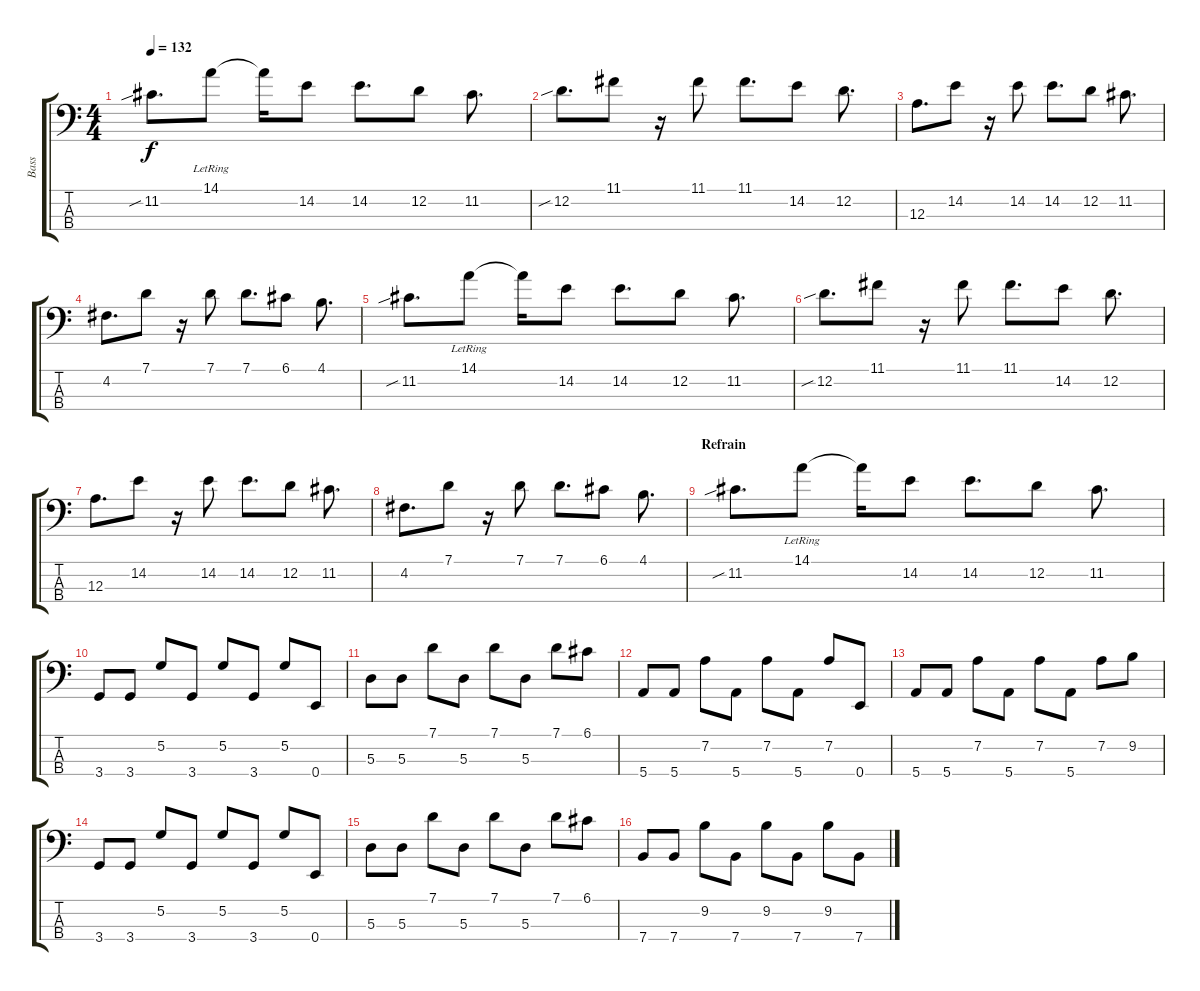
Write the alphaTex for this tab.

\track ("Bass" "Bass") {instrument electricbassfinger}
\staff {score tabs}
\tuning (G2 D2 A1 E1) {hide}
\ts (4 4)
\tempo 132
\clef f4
\ks c
11.2{sib}.8{d dy f} 14.1{lr}.8 14.1{t}.16 14.2.8 14.2.8{d} 12.2.8 11.2.8{d} |
12.2{sib}.8{d} 11.1.8 r.16 11.1.8 11.1.8{d} 14.2.8 12.2.8{d} |
12.3.8{d} 14.2.8 r.16 14.2.8 14.2.8{d} 12.2.8 11.2.8{d} |
4.2.8{d} 7.1.8 r.16 7.1.8 7.1.8{d} 6.1.8 4.1.8{d} |
11.2{sib}.8{d} 14.1{lr}.8 14.1{t}.16 14.2.8 14.2.8{d} 12.2.8 11.2.8{d} |
12.2{sib}.8{d} 11.1.8 r.16 11.1.8 11.1.8{d} 14.2.8 12.2.8{d} |
12.3.8{d} 14.2.8 r.16 14.2.8 14.2.8{d} 12.2.8 11.2.8{d} |
4.2.8{d} 7.1.8 r.16 7.1.8 7.1.8{d} 6.1.8 4.1.8{d} |
\section ("" "Refrain")
11.2{sib}.8{d} 14.1{lr}.8 14.1{t}.16 14.2.8 14.2.8{d} 12.2.8 11.2.8{d} |
3.4.8 3.4.8 5.2.8 3.4.8 5.2.8 3.4.8 5.2.8 0.4.8 |
5.3.8 5.3.8 7.1.8 5.3.8 7.1.8 5.3.8 7.1.8 6.1.8 |
5.4.8 5.4.8 7.2.8 5.4.8 7.2.8 5.4.8 7.2.8 0.4.8 |
5.4.8 5.4.8 7.2.8 5.4.8 7.2.8 5.4.8 7.2.8 9.2.8 |
3.4.8 3.4.8 5.2.8 3.4.8 5.2.8 3.4.8 5.2.8 0.4.8 |
5.3.8 5.3.8 7.1.8 5.3.8 7.1.8 5.3.8 7.1.8 6.1.8 |
7.4.8 7.4.8 9.2.8 7.4.8 9.2.8 7.4.8 9.2.8 7.4.8
